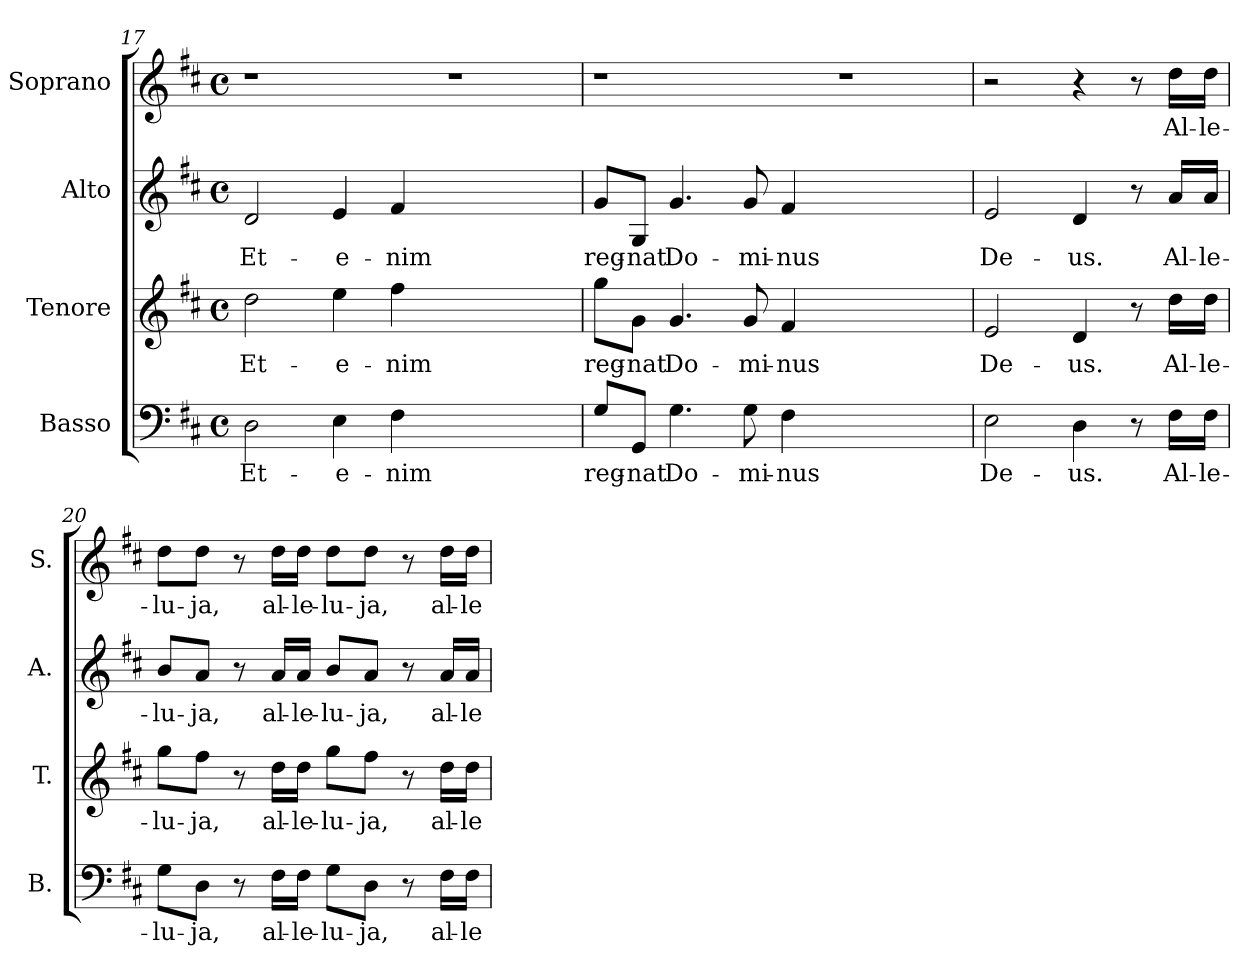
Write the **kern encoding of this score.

**kern	**text	**kern	**text	**kern	**text	**kern	**text
*part4	*part4	*part3	*part3	*part2	*part2	*part1	*part1
*staff4	*staff4	*staff3	*staff3	*staff2	*staff2	*staff1	*staff1
*I"Basso	*	*I"Tenore	*	*I"Alto	*	*I"Soprano	*
*I'B.	*	*I'T.	*	*I'A.	*	*I'S.	*
!!LO:LB:g=z
*clefF4	*	*clefG2	*	*clefG2	*	*clefG2	*
*	*	*ITrd7c12	*	*	*	*	*
*k[f#c#]	*	*k[f#c#]	*	*k[f#c#]	*	*k[f#c#]	*
*D:	*	*D:	*	*D:	*	*D:	*
*M4/4	*	*M4/4	*	*M4/4	*	*M4/4	*
*met(c)	*	*met(c)	*	*met(c)	*	*met(c)	*
=17	=17	=17	=17	=17	=17	=17	=17
!	!LO:LY:b:color=#000000	!	!	!	!	!	!
!	!	!	!LO:LY:b:color=#000000	!	!	!	!
!	!	!	!	!	!LO:LY:b:color=#000000	!	!
2Di\	Et-	2di\	Et-	2di/	Et-	1r	.
!	!LO:LY:b:color=#000000	!	!	!	!	!	!
!	!	!	!LO:LY:b:color=#000000	!	!	!	!
!	!	!	!	!	!LO:LY:b:color=#000000	!	!
4Ei\	-e-	4ei\	-e-	4ei/	-e-	.	.
!	!LO:LY:b:color=#000000	!	!	!	!	!	!
!	!	!	!LO:LY:b:color=#000000	!	!	!	!
!	!	!	!	!	!LO:LY:b:color=#000000	!	!
4F#i\	-nim	4f#i\	-nim	4f#i/	-nim	.	.
1ryy	.	1ryy	.	1ryy	.	1r	.
=18	=18	=18	=18	=18	=18	=18	=18
!	!LO:LY:b:color=#000000	!	!	!	!	!	!
!	!	!	!LO:LY:b:color=#000000	!	!	!	!
!	!	!	!	!	!LO:LY:b:color=#000000	!	!
8Gi/L	reg-	8gi\L	reg-	8gi/L	reg-	1r	.
!	!LO:LY:b:color=#000000	!	!	!	!	!	!
!	!	!	!LO:LY:b:color=#000000	!	!	!	!
!	!	!	!	!	!LO:LY:b:color=#000000	!	!
8GGi/J	-nat	8Gi\J	-nat	8Gi/J	-nat	.	.
!	!LO:LY:b:color=#000000	!	!	!	!	!	!
!	!	!	!LO:LY:b:color=#000000	!	!	!	!
!	!	!	!	!	!LO:LY:b:color=#000000	!	!
4.Gi\	Do-	4.Gi/	Do-	4.gi/	Do-	.	.
!	!LO:LY:b:color=#000000	!	!	!	!	!	!
!	!	!	!LO:LY:b:color=#000000	!	!	!	!
!	!	!	!	!	!LO:LY:b:color=#000000	!	!
8Gi\	-mi-	8Gi/	-mi-	8gi/	-mi-	.	.
!	!LO:LY:b:color=#000000	!	!	!	!	!	!
!	!	!	!LO:LY:b:color=#000000	!	!	!	!
!	!	!	!	!	!LO:LY:b:color=#000000	!	!
4F#i\	-nus	4F#i/	-nus	4f#i/	-nus	.	.
1ryy	.	1ryy	.	1ryy	.	1r	.
=19	=19	=19	=19	=19	=19	=19	=19
!	!LO:LY:b:color=#000000	!	!	!	!	!	!
!	!	!	!LO:LY:b:color=#000000	!	!	!	!
!	!	!	!	!	!LO:LY:b:color=#000000	!	!
2Ei\	De-	2Ei/	De-	2ei/	De-	2r	.
!	!LO:LY:b:color=#000000	!	!	!	!	!	!
!	!	!	!LO:LY:b:color=#000000	!	!	!	!
!	!	!	!	!	!LO:LY:b:color=#000000	!	!
4Di\	-us.	4Di/	-us.	4di/	-us.	4r	.
8r	.	8r	.	8r	.	8r	.
!	!LO:LY:b:color=#000000	!	!	!	!	!	!
!	!	!	!LO:LY:b:color=#000000	!	!	!	!
!	!	!	!	!	!LO:LY:b:color=#000000	!	!
!	!	!	!	!	!	!	!LO:LY:b:color=#000000
16F#i\LL	Al-	16di\LL	Al-	16ai/LL	Al-	16ddi\LL	Al-
!	!LO:LY:b:color=#000000	!	!	!	!	!	!
!	!	!	!LO:LY:b:color=#000000	!	!	!	!
!	!	!	!	!	!LO:LY:b:color=#000000	!	!
!	!	!	!	!	!	!	!LO:LY:b:color=#000000
16F#i\JJ	-le-	16di\JJ	-le-	16ai/JJ	-le-	16ddi\JJ	-le-
=20	=20	=20	=20	=20	=20	=20	=20
!	!LO:LY:b:color=#000000	!	!	!	!	!	!
!	!	!	!LO:LY:b:color=#000000	!	!	!	!
!	!	!	!	!	!LO:LY:b:color=#000000	!	!
!	!	!	!	!	!	!	!LO:LY:b:color=#000000
8Gi\L	-lu-	8gi\L	-lu-	8bi/L	-lu-	8ddi\L	-lu-
!	!LO:LY:b:color=#000000	!	!	!	!	!	!
!	!	!	!LO:LY:b:color=#000000	!	!	!	!
!	!	!	!	!	!LO:LY:b:color=#000000	!	!
!	!	!	!	!	!	!	!LO:LY:b:color=#000000
8Di\J	-ja,	8f#i\J	-ja,	8ai/J	-ja,	8ddi\J	-ja,
8r	.	8r	.	8r	.	8r	.
!	!LO:LY:b:color=#000000	!	!	!	!	!	!
!	!	!	!LO:LY:b:color=#000000	!	!	!	!
!	!	!	!	!	!LO:LY:b:color=#000000	!	!
!	!	!	!	!	!	!	!LO:LY:b:color=#000000
16F#i\LL	al-	16di\LL	al-	16ai/LL	al-	16ddi\LL	al-
!	!LO:LY:b:color=#000000	!	!	!	!	!	!
!	!	!	!LO:LY:b:color=#000000	!	!	!	!
!	!	!	!	!	!LO:LY:b:color=#000000	!	!
!	!	!	!	!	!	!	!LO:LY:b:color=#000000
16F#i\JJ	-le-	16di\JJ	-le-	16ai/JJ	-le-	16ddi\JJ	-le-
!	!LO:LY:b:color=#000000	!	!	!	!	!	!
!	!	!	!LO:LY:b:color=#000000	!	!	!	!
!	!	!	!	!	!LO:LY:b:color=#000000	!	!
!	!	!	!	!	!	!	!LO:LY:b:color=#000000
8Gi\L	-lu-	8gi\L	-lu-	8bi/L	-lu-	8ddi\L	-lu-
!	!LO:LY:b:color=#000000	!	!	!	!	!	!
!	!	!	!LO:LY:b:color=#000000	!	!	!	!
!	!	!	!	!	!LO:LY:b:color=#000000	!	!
!	!	!	!	!	!	!	!LO:LY:b:color=#000000
8Di\J	-ja,	8f#i\J	-ja,	8ai/J	-ja,	8ddi\J	-ja,
8r	.	8r	.	8r	.	8r	.
!	!LO:LY:b:color=#000000	!	!	!	!	!	!
!	!	!	!LO:LY:b:color=#000000	!	!	!	!
!	!	!	!	!	!LO:LY:b:color=#000000	!	!
!	!	!	!	!	!	!	!LO:LY:b:color=#000000
16F#i\LL	al-	16di\LL	al-	16ai/LL	al-	16ddi\LL	al-
!	!LO:LY:b:color=#000000	!	!	!	!	!	!
!	!	!	!LO:LY:b:color=#000000	!	!	!	!
!	!	!	!	!	!LO:LY:b:color=#000000	!	!
!	!	!	!	!	!	!	!LO:LY:b:color=#000000
16F#i\JJ	-le-	16di\JJ	-le-	16ai/JJ	-le-	16ddi\JJ	-le-
=	=	=	=	=	=	=	=
*-	*-	*-	*-	*-	*-	*-	*-
